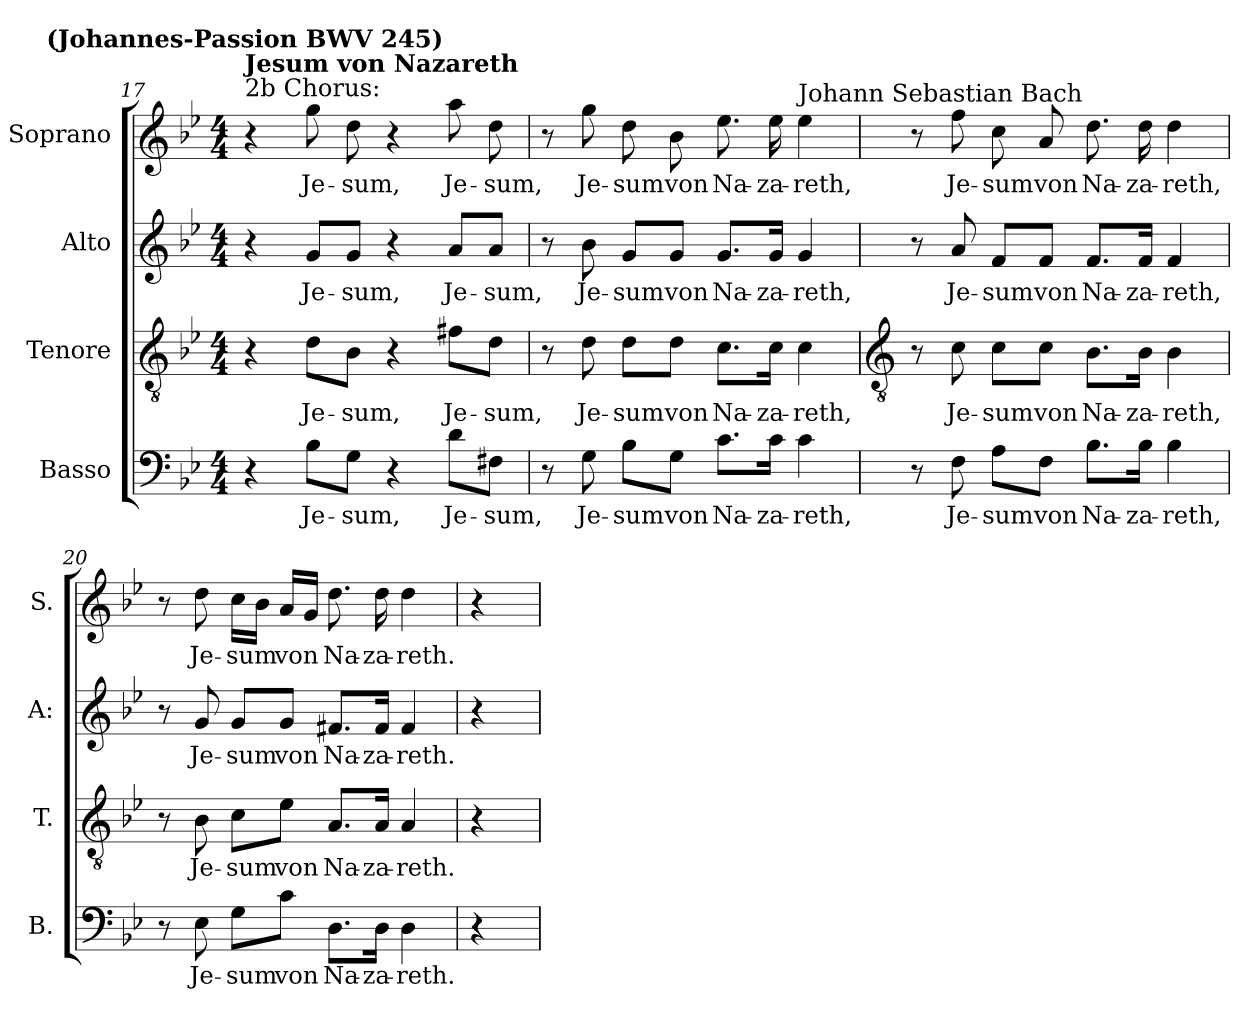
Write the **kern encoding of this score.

**kern	**text	**kern	**text	**kern	**text	**kern	**text
*part4	*part4	*part3	*part3	*part2	*part2	*part1	*part1
*staff4	*staff4	*staff3	*staff3	*staff2	*staff2	*staff1	*staff1
*I"Basso	*	*I"Tenore	*	*I"Alto	*	*I"Soprano	*
*I'B.	*	*I'T.	*	*I'A:	*	*I'S.	*
*clefF4	*	*clefGv2	*	*clefG2	*	*clefG2	*
*k[b-e-]	*	*k[b-e-]	*	*k[b-e-]	*	*k[b-e-]	*
*B-:	*	*B-:	*	*B-:	*	*B-:	*
*M4/4	*	*M4/4	*	*M4/4	*	*M4/4	*
=17	=17	=17	=17	=17	=17	=17	=17
!	!	!	!	!	!	!LO:TX:a:t=2b Chorus&colon;	!
!	!	!	!	!	!	!LO:TX:a:B:t=Jesum von Nazareth	!
!	!	!	!	!	!	!LO:TX:a:B:cj:t=(Johannes-Passion BWV 245)	!
4r	.	4r	.	4r	.	4r	.
!	!LO:LY:b	!	!LO:LY:b	!	!LO:LY:b	!	!LO:LY:b
8B-\L	Je-	8d\L	Je-	8g/L	Je-	8gg	Je-
!	!LO:LY:b	!	!LO:LY:b	!	!LO:LY:b	!	!LO:LY:b
8G\J	-sum,	8B-\J	-sum,	8g/J	-sum,	8dd	-sum,
4r	.	4r	.	4r	.	4r	.
!	!LO:LY:b	!	!LO:LY:b	!	!LO:LY:b	!	!LO:LY:b
8d\L	Je-	8f#X\L	Je-	8a/L	Je-	8aa	Je-
!	!LO:LY:b	!	!LO:LY:b	!	!LO:LY:b	!	!LO:LY:b
8F#X\J	-sum,	8d\J	-sum,	8a/J	-sum,	8dd	-sum,
=18	=18	=18	=18	=18	=18	=18	=18
8r	.	8r	.	8r	.	8r	.
!	!LO:LY:b	!	!LO:LY:b	!	!LO:LY:b	!	!LO:LY:b
8G	Je-	8d	Je-	8b-	Je-	8gg	Je-
!	!LO:LY:b	!	!LO:LY:b	!	!LO:LY:b	!	!LO:LY:b
8B-\L	-sum	8d\L	-sum	8g/L	-sum	8dd	-sum
!	!LO:LY:b	!	!LO:LY:b	!	!LO:LY:b	!	!LO:LY:b
8G\J	von	8d\J	von	8g/J	von	8b-	von
!	!LO:LY:b	!	!LO:LY:b	!	!LO:LY:b	!	!LO:LY:b
8.c\L	Na-	8.c\L	Na-	8.g/L	Na-	8.ee-	Na-
!	!LO:LY:b	!	!LO:LY:b	!	!LO:LY:b	!	!LO:LY:b
16c\Jk	-za-	16c\Jk	-za-	16g/Jk	-za-	16ee-	-za-
!	!	!	!	!	!	!LO:TX:a:t=Johann Sebastian Bach	!
!	!LO:LY:b	!	!LO:LY:b	!	!LO:LY:b	!	!LO:LY:b
4c	-reth,	4c	-reth,	4g	-reth,	4ee-	-reth,
!!LO:LB:g=z
=19	=19	=19	=19	=19	=19	=19	=19
*	*	*clefGv2	*	*	*	*	*
8r	.	8r	.	8r	.	8r	.
!	!LO:LY:b	!	!LO:LY:b	!	!LO:LY:b	!	!LO:LY:b
8F	Je-	8c	Je-	8a	Je-	8ff	Je-
!	!LO:LY:b	!	!LO:LY:b	!	!LO:LY:b	!	!LO:LY:b
8A\L	-sum	8c\L	-sum	8f/L	-sum	8cc	-sum
!	!LO:LY:b	!	!LO:LY:b	!	!LO:LY:b	!	!LO:LY:b
8F\J	von	8c\J	von	8f/J	von	8a	von
!	!LO:LY:b	!	!LO:LY:b	!	!LO:LY:b	!	!LO:LY:b
8.B-\L	Na-	8.B-\L	Na-	8.f/L	Na-	8.dd	Na-
!	!LO:LY:b	!	!LO:LY:b	!	!LO:LY:b	!	!LO:LY:b
16B-\Jk	-za-	16B-\Jk	-za-	16f/Jk	-za-	16dd	-za-
!	!LO:LY:b	!	!LO:LY:b	!	!LO:LY:b	!	!LO:LY:b
4B-	-reth,	4B-	-reth,	4f	-reth,	4dd	-reth,
=20	=20	=20	=20	=20	=20	=20	=20
8r	.	8r	.	8r	.	8r	.
!	!LO:LY:b	!	!LO:LY:b	!	!LO:LY:b	!	!LO:LY:b
8E-	Je-	8B-	Je-	8g	Je-	8dd	Je-
!	!LO:LY:b	!	!LO:LY:b	!	!LO:LY:b	!	!LO:LY:b
8G\L	-sum	8c\L	-sum	8g/L	-sum	16ccLL	-sum
.	.	.	.	.	.	16b-JJ	.
!	!LO:LY:b	!	!LO:LY:b	!	!LO:LY:b	!	!LO:LY:b
8c\J	von	8e-\J	von	8g/J	von	16aLL	von
.	.	.	.	.	.	16gJJ	.
!	!LO:LY:b	!	!LO:LY:b	!	!LO:LY:b	!	!LO:LY:b
8.D\L	Na-	8.A/L	Na-	8.f#X/L	Na-	8.dd	Na-
!	!LO:LY:b	!	!LO:LY:b	!	!LO:LY:b	!	!LO:LY:b
16D\Jk	-za-	16A/Jk	-za-	16f#/Jk	-za-	16dd	-za-
!	!LO:LY:b	!	!LO:LY:b	!	!LO:LY:b	!	!LO:LY:b
4D	-reth.	4A	-reth.	4f#	-reth.	4dd	-reth.
=21	=21	=21	=21	=21	=21	=21	=21
4r	.	4r	.	4r	.	4r	.
=	=	=	=	=	=	=	=
*-	*-	*-	*-	*-	*-	*-	*-
